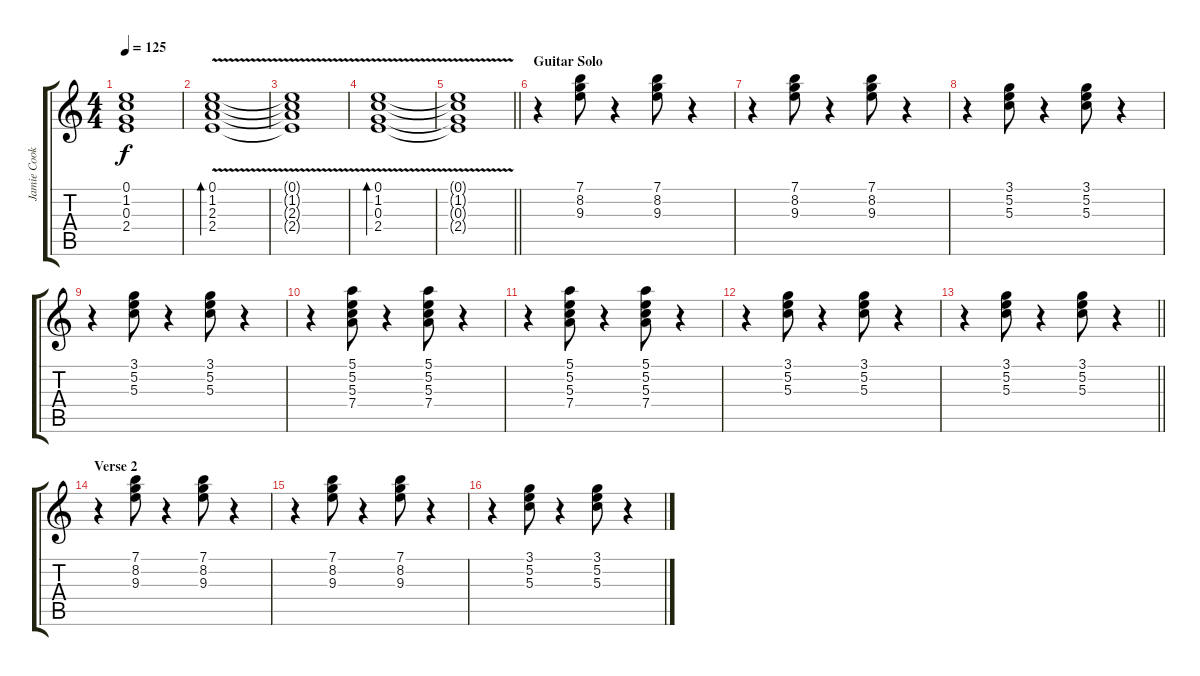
\track ("Jamie Cook" "Jamie Cook") {instrument electricguitarjazz}
\staff {score tabs}
\tuning (E4 B3 G3 D3 A2 E2) {hide}
\ts (4 4)
\tempo 125
\clef g2
\ks c
(0.1{t} 1.2{t} 0.3{t} 2.4{t}).1{dy f} |
(0.1{v} 1.2{v} 2.3{v} 2.4{v}).1{bd 240} |
(0.1{t} 1.2{t} 2.3{t} 2.4{t}).1 |
(0.1{v} 1.2{v} 0.3{v} 2.4{v}).1{bd 240} |
\barLineRight lightlight
(0.1{t} 1.2{t} 0.3{t} 2.4{t}).1 |
\section ("" "Guitar Solo")
r.4 (7.1 8.2 9.3).8 r.4 (7.1 8.2 9.3).8 r.4 |
r.4 (7.1 8.2 9.3).8 r.4 (7.1 8.2 9.3).8 r.4 |
r.4 (3.1 5.2 5.3).8 r.4 (3.1 5.2 5.3).8 r.4 |
r.4 (3.1 5.2 5.3).8 r.4 (3.1 5.2 5.3).8 r.4 |
r.4 (5.1 5.2 5.3 7.4).8 r.4 (5.1 5.2 5.3 7.4).8 r.4 |
r.4 (5.1 5.2 5.3 7.4).8 r.4 (5.1 5.2 5.3 7.4).8 r.4 |
r.4 (3.1 5.2 5.3).8 r.4 (3.1 5.2 5.3).8 r.4 |
\barLineRight lightlight
r.4 (3.1 5.2 5.3).8 r.4 (3.1 5.2 5.3).8 r.4 |
\section ("" "Verse 2")
r.4 (7.1 8.2 9.3).8 r.4 (7.1 8.2 9.3).8 r.4 |
r.4 (7.1 8.2 9.3).8 r.4 (7.1 8.2 9.3).8 r.4 |
r.4 (3.1 5.2 5.3).8 r.4 (3.1 5.2 5.3).8 r.4
